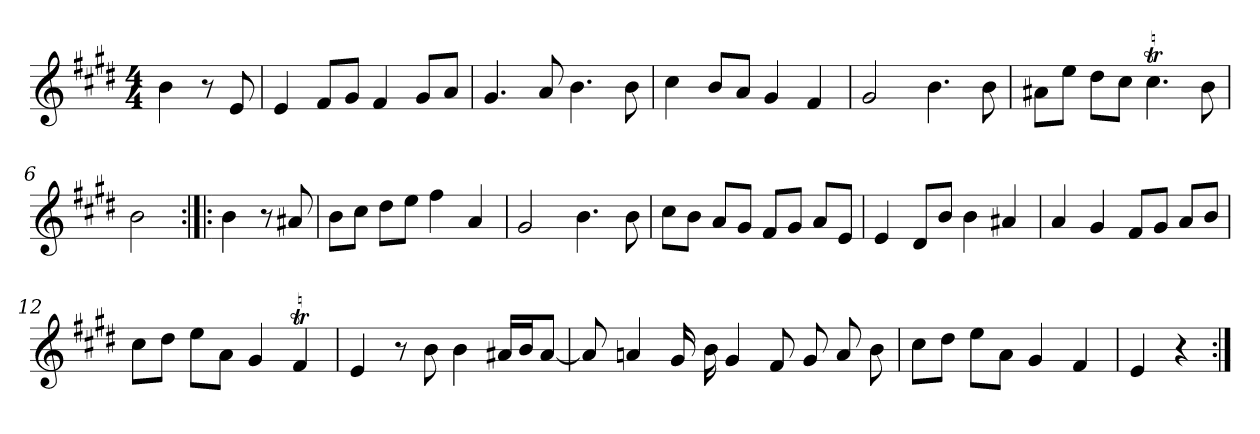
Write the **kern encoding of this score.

**kern
*part1
*staff1
*clefG2
*k[f#c#g#d#]
*E:
*M4/4
*MM104
=
4b
8r
8e
=1
4e
8f#/L
8g#/J
4f#
8g#/L
8a/J
=2
4.g#
8a
4.b
8b
=3
4cc#
8b/L
8a/J
4g#
4f#
=4
2g#
4.b
8b
=5
8a#X\L
8ee\J
8dd#\L
8cc#\J
4.cc#t
8b
=6
2b
=:|!|:
4b
8r
8a#X
=7
8b\L
8cc#\J
8dd#\L
8ee\J
4ff#
4a
=8
2g#
4.b
8b
=9
8cc#\L
8b\J
8a/L
8g#/J
8f#/L
8g#/J
8a/L
8e/J
=10
4e
8d#/L
8b/J
4b
4a#X
=11
4a
4g#
8f#/L
8g#/J
8a/L
8b/J
=12
8cc#\L
8dd#\J
8ee\L
8a\J
4g#
4f#t
=13
4e
8r
8b
4b
16a#X/LL
16b/J
[8a#/J
=14
8a#]
4a
16g#
16b
4g#
8f#
8g#
8a
8b
=15
8cc#\L
8dd#\J
8ee\L
8a\J
4g#
4f#
=16
4e
4r
=:|!
*-
